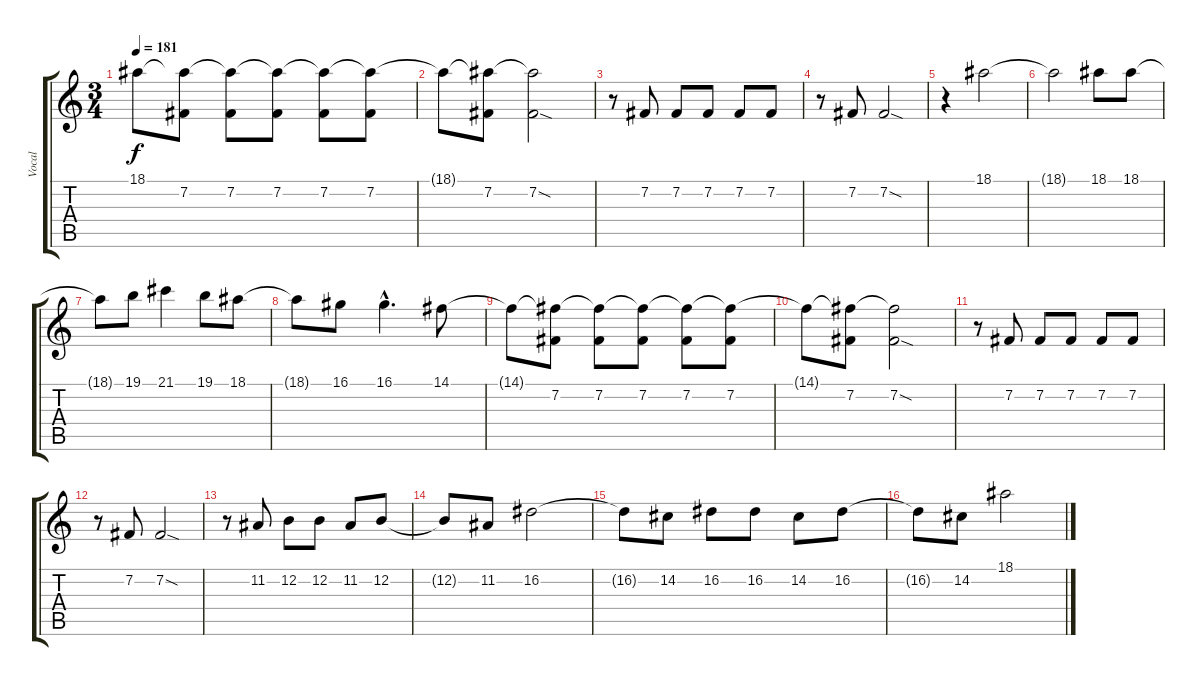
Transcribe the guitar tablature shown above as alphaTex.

\track ("Vocal" "Vocal") {instrument altosax}
\staff {score tabs}
\tuning (E4 B3 G3 D3 A2 E2) {hide}
\ts (3 4)
\tempo 181
\clef g2
\ks c
18.1{t}.8{dy f} (18.1{t} 7.2).8 (18.1{t} 7.2).8 (18.1{t} 7.2).8 (18.1{t} 7.2).8 (18.1{t} 7.2).8 |
18.1{t}.8 (18.1{t} 7.2).8 (18.1{t} 7.2{sod}).2 |
r.8 7.2.8 7.2.8 7.2.8 7.2.8 7.2.8 |
r.8 7.2.8 7.2{sod}.2 |
r.4 18.1.2 |
18.1{t}.2 18.1.8 18.1.8 |
18.1{t}.8 19.1.8 21.1.4 19.1.8 18.1.8 |
18.1{t}.8 16.1.8 16.1{hac}.4{d} 14.1.8 |
14.1{t}.8 (14.1{t} 7.2).8 (14.1{t} 7.2).8 (14.1{t} 7.2).8 (14.1{t} 7.2).8 (14.1{t} 7.2).8 |
14.1{t}.8 (14.1{t} 7.2).8 (14.1{t} 7.2{sod}).2 |
r.8 7.2.8 7.2.8 7.2.8 7.2.8 7.2.8 |
r.8 7.2.8 7.2{sod}.2 |
r.8 11.2.8 12.2.8 12.2.8 11.2.8 12.2.8 |
12.2{t}.8 11.2.8 16.2.2 |
16.2{t}.8 14.2.8 16.2.8 16.2.8 14.2.8 16.2.8 |
16.2{t}.8 14.2.8 18.1.2
